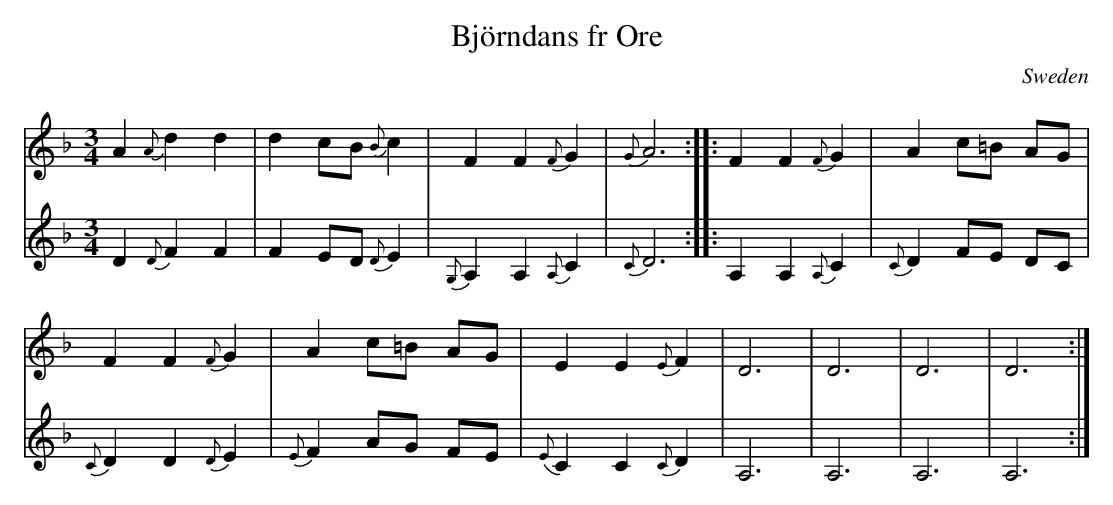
X:1
T:Björndans fr Ore
M:3/4
O:Sweden
K:D min
V:1
A2 {A}d2 d2|d2 cB {B}c2|F2 F2 {F}G2|{G}A6::\
F2 F2 {F}G2|A2 c=B AG|
F2 F2 {F}G2|A2 c=B AG|\
E2 E2 {E}F2|D6|D6|D6|D6:|
V:2
D2{D}F2 F2|F2 ED {D}E2|\
{G,}A,2 A,2 {A,}C2|{C}D6 ::\
A,2 A,2 {A,}C2|{C}D2 FE DC|
{C}D2 D2 {D}E2|{E}F2 AG FE|\
{E}C2 C2 {C}D2|A,6|A,6|A,6|A,6:|
